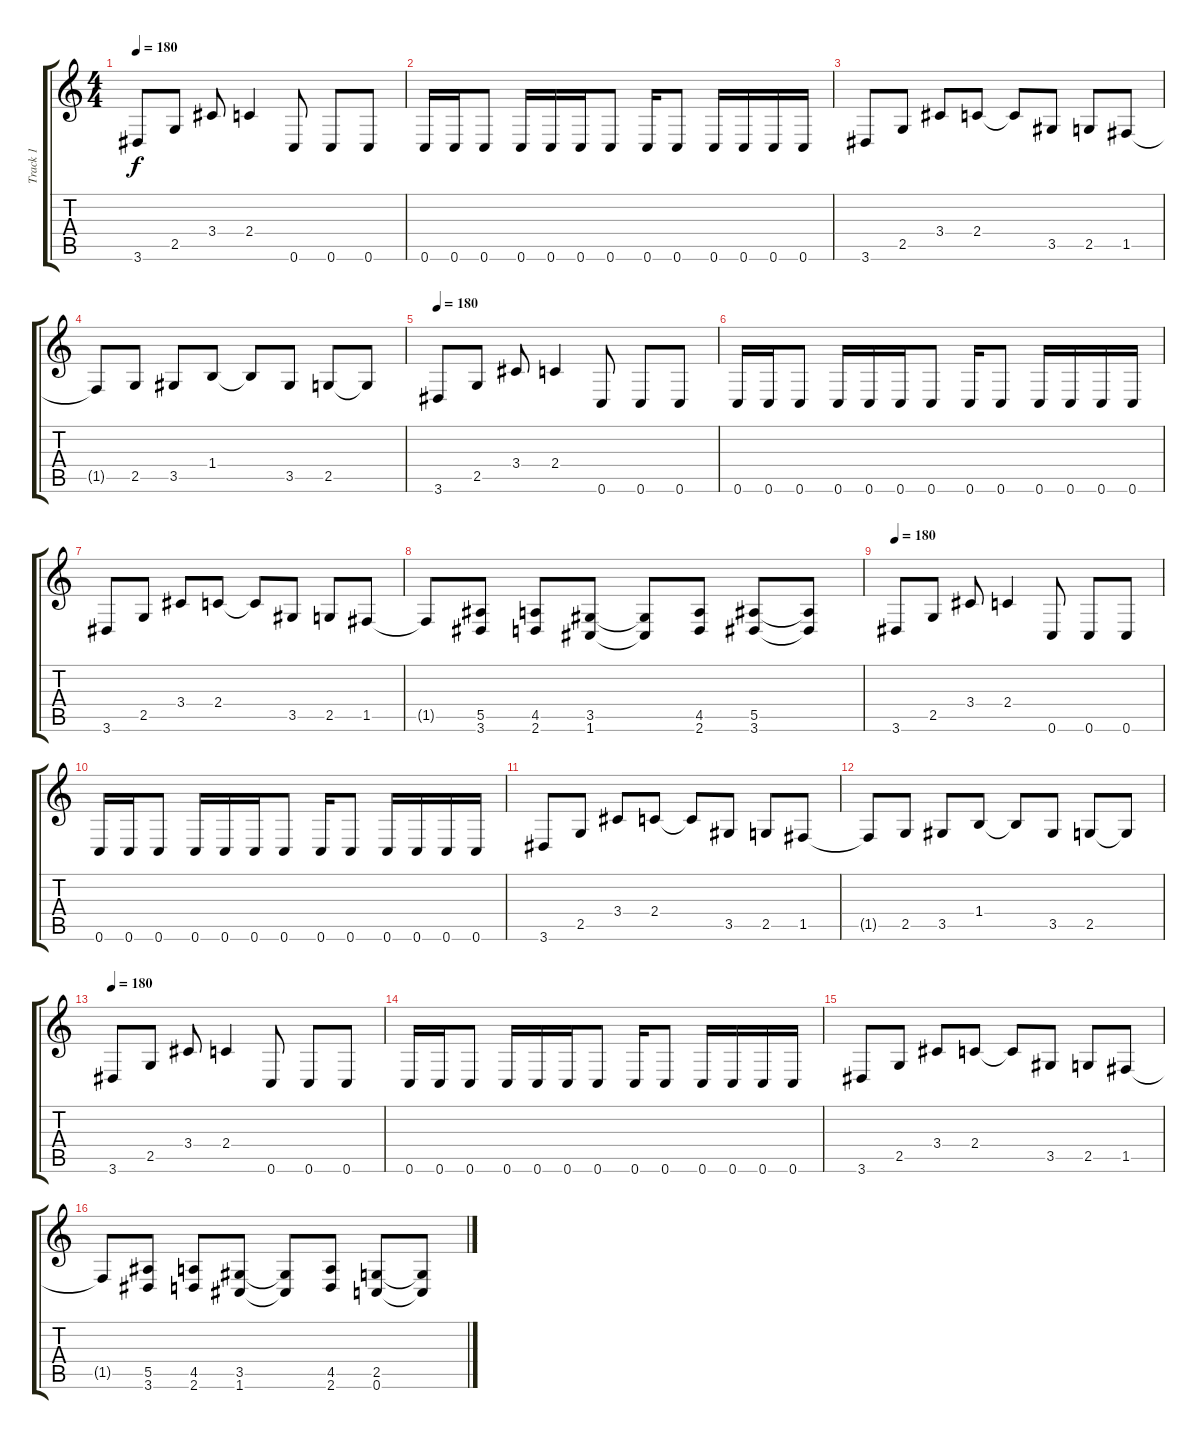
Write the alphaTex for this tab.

\track ("Track 1" "Track 1") {instrument distortionguitar}
\staff {score tabs}
\tuning (C4 G3 Eb3 Bb2 F2 C2) {hide}
\ts (4 4)
\tempo 180
\clef g2
\ks c
3.6.8{dy f} 2.5.8 3.4.8 2.4.4 0.6.8 0.6.8 0.6.8 |
0.6.16 0.6.16 0.6.8 0.6.16 0.6.16 0.6.16 0.6.8 0.6.16 0.6.8 0.6.16 0.6.16 0.6.16 0.6.16 |
3.6.8 2.5.8 3.4.8 2.4.8 2.4{t}.8 3.5.8 2.5.8 1.5.8 |
1.5{t}.8 2.5.8 3.5.8 1.4.8 1.4{t}.8 3.5.8 2.5.8 2.5{t}.8 |
\tempo 180
3.6.8 2.5.8 3.4.8 2.4.4 0.6.8 0.6.8 0.6.8 |
0.6.16 0.6.16 0.6.8 0.6.16 0.6.16 0.6.16 0.6.8 0.6.16 0.6.8 0.6.16 0.6.16 0.6.16 0.6.16 |
3.6.8 2.5.8 3.4.8 2.4.8 2.4{t}.8 3.5.8 2.5.8 1.5.8 |
1.5{t}.8 (5.5 3.6).8 (4.5 2.6).8 (3.5 1.6).8 (3.5{t} 1.6{t}).8 (4.5 2.6).8 (5.5 3.6).8 (5.5{t} 3.6{t}).8 |
\tempo 180
3.6.8 2.5.8 3.4.8 2.4.4 0.6.8 0.6.8 0.6.8 |
0.6.16 0.6.16 0.6.8 0.6.16 0.6.16 0.6.16 0.6.8 0.6.16 0.6.8 0.6.16 0.6.16 0.6.16 0.6.16 |
3.6.8 2.5.8 3.4.8 2.4.8 2.4{t}.8 3.5.8 2.5.8 1.5.8 |
1.5{t}.8 2.5.8 3.5.8 1.4.8 1.4{t}.8 3.5.8 2.5.8 2.5{t}.8 |
\tempo 180
3.6.8 2.5.8 3.4.8 2.4.4 0.6.8 0.6.8 0.6.8 |
0.6.16 0.6.16 0.6.8 0.6.16 0.6.16 0.6.16 0.6.8 0.6.16 0.6.8 0.6.16 0.6.16 0.6.16 0.6.16 |
3.6.8 2.5.8 3.4.8 2.4.8 2.4{t}.8 3.5.8 2.5.8 1.5.8 |
1.5{t}.8 (5.5 3.6).8 (4.5 2.6).8 (3.5 1.6).8 (3.5{t} 1.6{t}).8 (4.5 2.6).8 (2.5 0.6).8 (2.5{t} 0.6{t}).8
